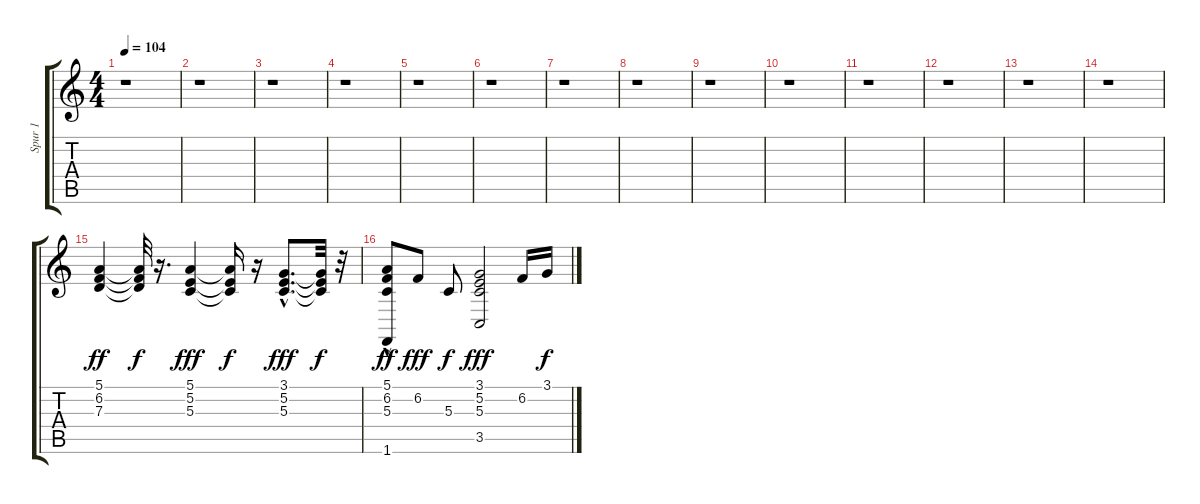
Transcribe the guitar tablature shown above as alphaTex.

\track ("Spur 1" "Spur 1") {instrument acousticgrandpiano}
\staff {score tabs}
\tuning (E4 B3 G3 D3 A2 E2) {hide}
\ts (4 4)
\tempo 104
\clef g2
\ks c
r.1{dy ff} |
r.1 |
r.1 |
r.1 |
r.1 |
r.1 |
r.1 |
r.1 |
r.1 |
r.1 |
r.1 |
r.1 |
r.1 |
r.1 |
(5.1 6.2 7.3).4 (5.1{t} 6.2{t} 7.3{t}).32{dy f} r.16{d} (5.1 5.2 5.3).4{dy fff} (5.1{t} 5.2{t} 5.3{t}).16{dy f} r.16 (3.1{hac} 5.2{hac} 5.3{hac}).8{d dy fff} (3.1{t} 5.2{t} 5.3{t}).32{dy f} r.32 |
(5.1{hac} 6.2 5.3 1.6).8{dy ff} 6.2.8{dy fff} 5.3.8{dy f} (3.1 5.2 5.3 3.5).2{dy fff} 6.2.16 3.1.16{dy f}
